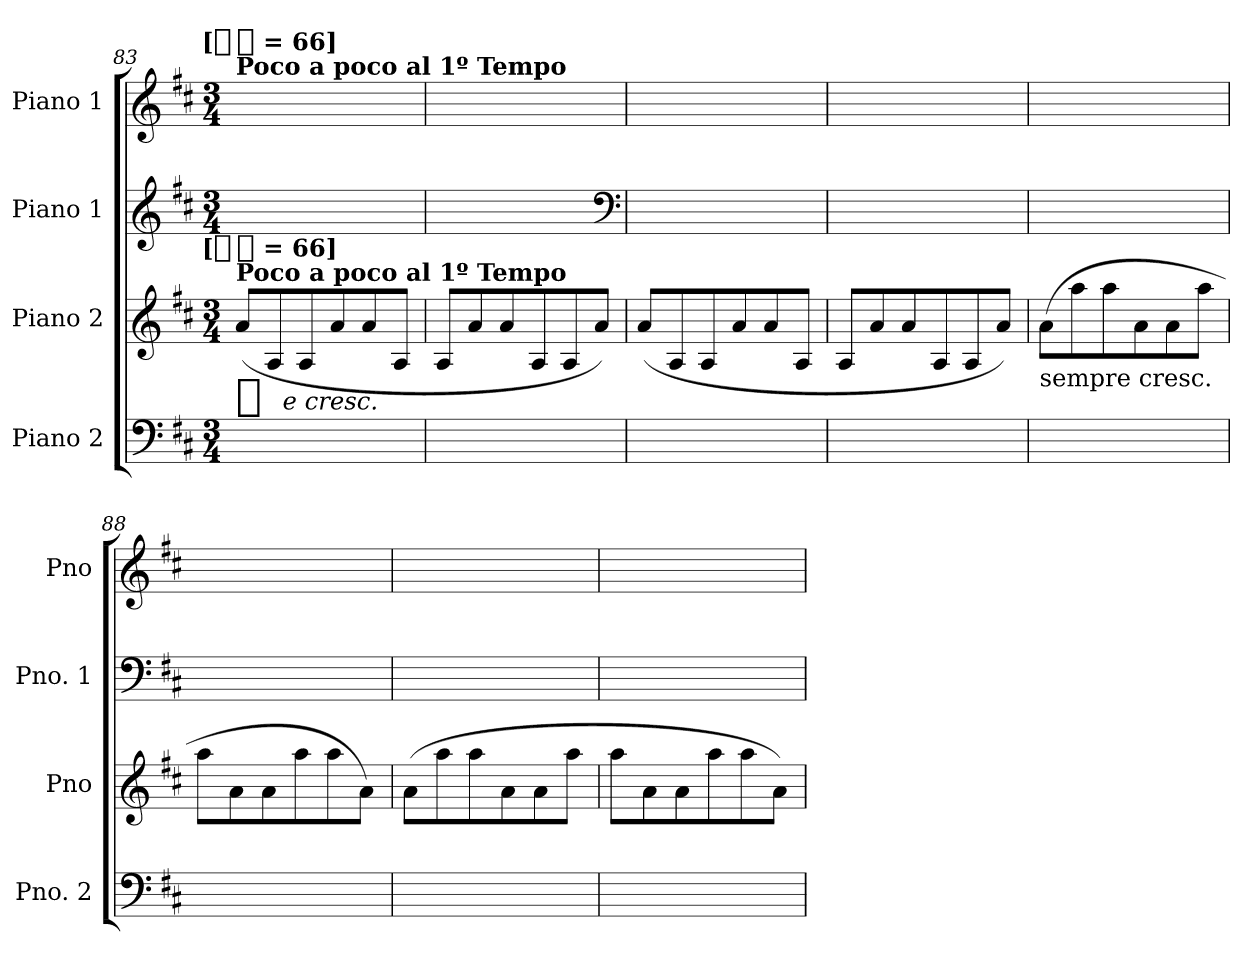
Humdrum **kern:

**kern	**kern	**dynam	**kern	**kern
*part4	*part3	*part3	*part2	*part1
*staff4	*staff3	*staff3	*staff2	*staff1
*I"Piano 2	*I"Piano 2	*	*I"Piano 1	*I"Piano 1
*I'Pno. 2	*I'Pno	*	*I'Pno. 1	*I'Pno
*clefF4	*clefG2	*	*clefG2	*clefG2
*k[f#c#]	*k[f#c#]	*	*k[f#c#]	*k[f#c#]
*D:	*D:	*	*D:	*D:
!!LO:TX:omd:t=[[half-dot] = 66]
*M3/4	*M3/4	*	*M3/4	*M3/4
*MM198	*MM198	*	*MM198	*MM198
=83	=83	=83	=83	=83
!	!	!	!	!LO:TX:a:B:t=Poco a poco al 1º Tempo
!	!LO:TX:a:B:t=Poco a poco al 1º Tempo	!	!	!
!	!LO:TX:t=[[half-dot] = 66]	!	!	!
!	!	!LO:DY:t=%s  e cresc.	!	!
4ryy	(8aL	p	2.ryy	4.ryy
.	8A	.	.	.
8ryy	8A	.	.	.
8ryy	8a	.	.	8ryy
4ryy	8a	.	.	4ryy
.	8AJ	.	.	.
=84	=84	=84	=84	=84
4ryy	8AL	.	4ryy	8ryy
.	8a	.	.	8ryy
8ryy	8a	.	4ryy	4.ryy
8ryy	8A	.	.	.
4ryy	8A	.	4ryy	.
.	8aJ)	.	.	8ryy
*	*	*	*clefF4	*
=85	=85	=85	=85	=85
4ryy	(8aL	.	2.ryy	4.ryy
.	8A	.	.	.
8ryy	8A	.	.	.
8ryy	8a	.	.	8ryy
4ryy	8a	.	.	4ryy
.	8AJ	.	.	.
=86	=86	=86	=86	=86
4ryy	8AL	.	4ryy	8ryy
.	8a	.	.	8ryy
8ryy	8a	.	4ryy	4.ryy
8ryy	8A	.	.	.
4ryy	8A	.	4ryy	.
.	8aJ)	.	.	8ryy
=87	=87	=87	=87	=87
!	!LO:TX:c:t=sempre cresc.	!	!	!
4ryy	(8aL	.	4ryy	4.ryy
.	8aa	.	.	.
8ryy	8aa	.	4ryy	.
8ryy	8a	.	.	8ryy
4ryy	8a	.	4ryy	4ryy
.	8aaJ	.	.	.
=88	=88	=88	=88	=88
4ryy	8aaL	.	4ryy	8ryy
.	8a	.	.	8ryy
8ryy	8a	.	4ryy	4.ryy
8ryy	8aa	.	.	.
4ryy	8aa	.	4ryy	.
.	8aJ)	.	.	8ryy
=89	=89	=89	=89	=89
4ryy	(8aL	.	4ryy	4.ryy
.	8aa	.	.	.
8ryy	8aa	.	4ryy	.
8ryy	8a	.	.	8ryy
4ryy	8a	.	4ryy	4ryy
.	8aaJ	.	.	.
=90	=90	=90	=90	=90
4ryy	8aaL	.	4ryy	8ryy
.	8a	.	.	8ryy
8ryy	8a	.	4ryy	4.ryy
8ryy	8aa	.	.	.
4ryy	8aa	.	4ryy	.
.	8aJ)	.	.	8ryy
=	=	=	=	=
*-	*-	*-	*-	*-
